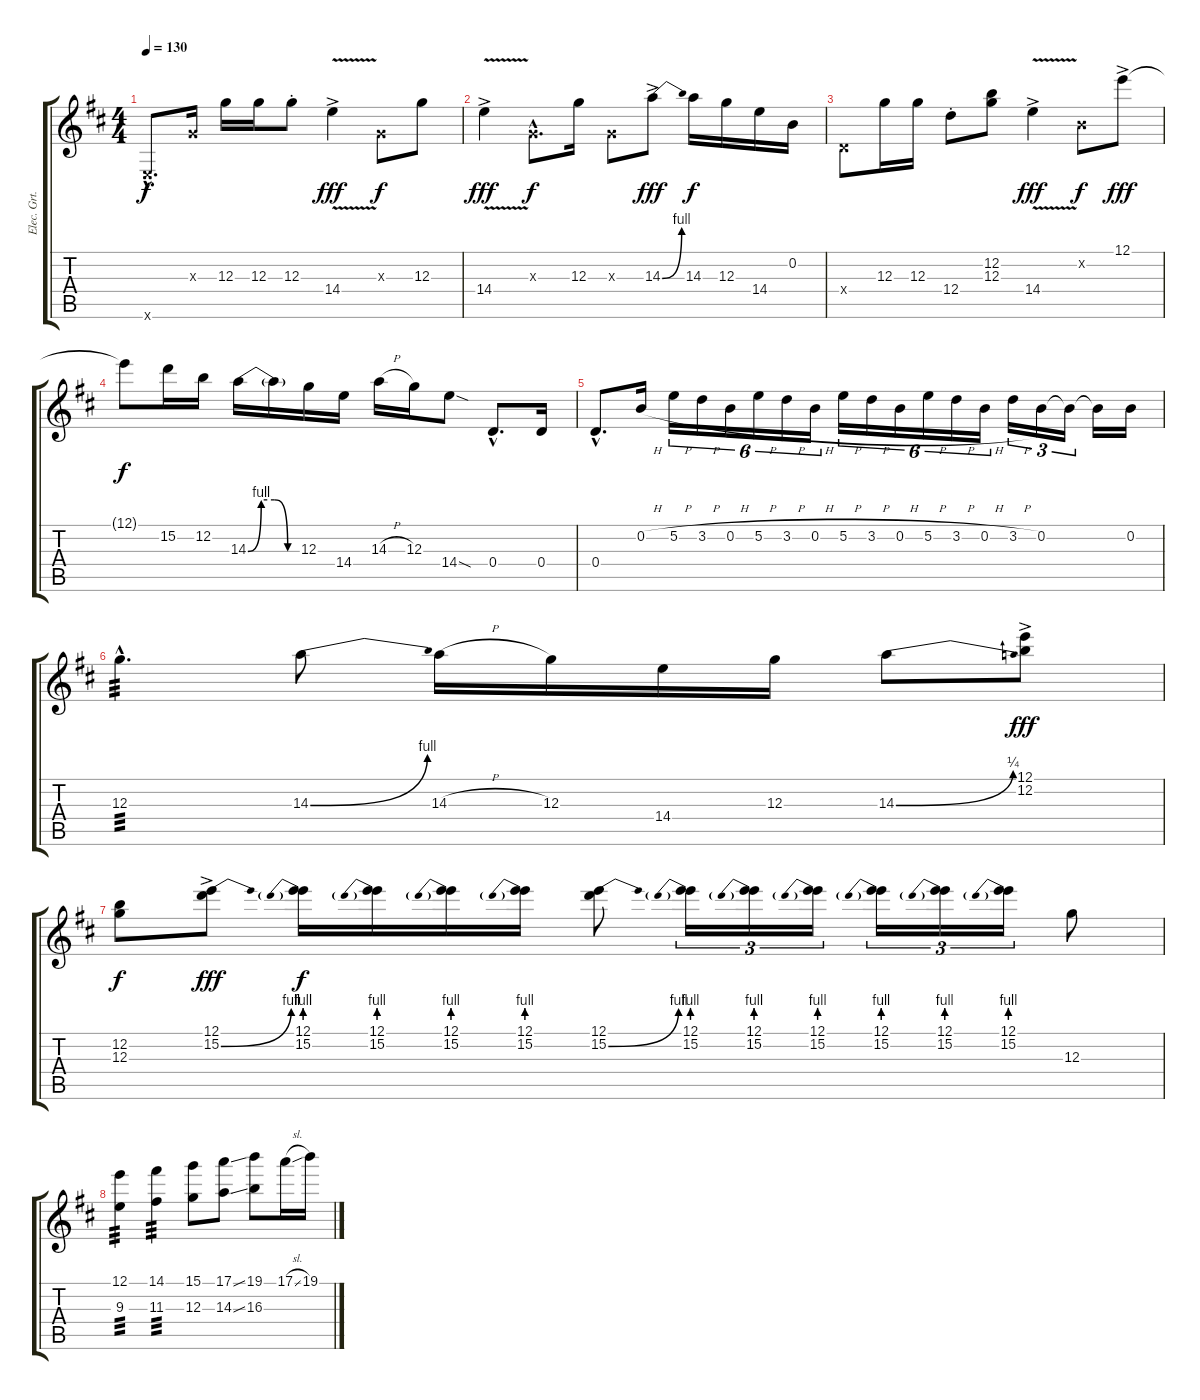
\track ("Elec. Grt." "Elec. Grt.") {instrument distortionguitar}
\staff {score tabs}
\tuning (E4 B3 G3 D3 A2 E2) {hide}
\ts (4 4)
\tempo 130
\clef g2
\ks d
0.6{hac x}.8{d dy f} 0.3{x}.16 12.3.16 12.3.16 12.3{st}.8 14.4{v ac}.4{dy fff} 0.3{x}.8{dy f} 12.3.8 |
14.4{v ac}.4{dy fff} 0.3{hac x}.8{d dy f} 12.3.16 0.3{x}.8 14.3{be (bend 0 0 60 4) ac}.8{dy fff} 14.3.16{dy f} 12.3.16 14.4.16 0.2.16 |
0.4{x}.8 12.3.16 12.3.16 12.4{st}.8 (12.2 12.3).8 14.4{v ac}.4{dy fff} 0.2{x}.8{dy f} 12.1{ac}.8{dy fff} |
12.1{t}.8{dy f} 15.2.16 12.2.16 14.3{be (custom 0 0 15 4 30 4 45 0 60 0)}.16 14.3{t}.16 12.3.16 14.4.16 14.3{h}.16 12.3.16 14.4{sod}.8 0.4{hac}.8{d} 0.4.16 |
0.4{hac}.8{d} 0.2{h}.16 5.2{h}.16{tu (6 4)} 3.2{h}.16{tu (6 4)} 0.2{h}.16{tu (6 4)} 5.2{h}.16{tu (6 4)} 3.2{h}.16{tu (6 4)} 0.2{h}.16{tu (6 4)} 5.2{h}.16{tu (6 4)} 3.2{h}.16{tu (6 4)} 0.2{h}.16{tu (6 4)} 5.2{h}.16{tu (6 4)} 3.2{h}.16{tu (6 4)} 0.2{h}.16{tu (6 4)} 3.2{h}.16{tu (3 2)} 0.2.16{tu (3 2)} 0.2{t}.16{tu (3 2)} 0.2{t}.16 0.2.16 |
12.3{hac}.4{d tp 3} 14.3{be (bend 0 0 60 4)}.8 14.3{h}.16 12.3.16 14.4.16 12.3.16 14.3{be (bend 0 0 60 1)}.8 (12.1{ac} 12.2{ac}).8{dy fff} |
(12.2 12.3).8{dy f} (12.1{ac} 15.2{be (bend 0 0 60 4) ac}).8{dy fff} (12.1 15.2{be (prebend 0 4 60 4)}).16{dy f} (12.1 15.2{be (prebend 0 4 60 4)}).16 (12.1 15.2{be (prebend 0 4 60 4)}).16 (12.1 15.2{be (prebend 0 4 60 4)}).16 (12.1 15.2{be (bend 0 0 60 4)}).8 (12.1 15.2{be (prebend 0 4 60 4)}).16{tu (3 2)} (12.1 15.2{be (prebend 0 4 60 4)}).16{tu (3 2)} (12.1 15.2{be (prebend 0 4 60 4)}).16{tu (3 2)} (12.1 15.2{be (prebend 0 4 60 4)}).16{tu (3 2)} (12.1 15.2{be (prebend 0 4 60 4)}).16{tu (3 2)} (12.1 15.2{be (prebend 0 4 60 4)}).16{tu (3 2)} 12.3.8 |
(12.1 9.3).4{tp 3} (14.1 11.3).4{tp 3} (15.1 12.3).8 (17.1{ss} 14.3{ss}).8 (19.1 16.3).8 17.1{sl}.16 19.1.16
